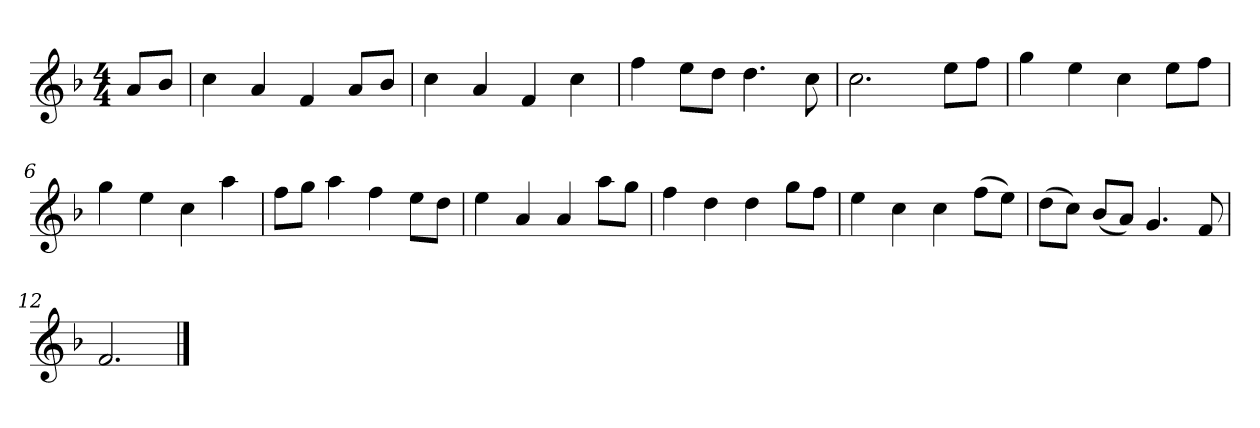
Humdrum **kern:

**kern
*part1
*staff1
*k[b-]
*M4/4
*MM120
=
8aL
8b-J
=1
4cc
4a
4f
8aL
8b-J
=2
4cc
4a
4f
4cc
=3
4ff
8eeL
8ddJ
4.dd
8cc
=4
2.cc
8eeL
8ffJ
=5
4gg
4ee
4cc
8eeL
8ffJ
=6
4gg
4ee
4cc
4aa
=7
8ffL
8ggJ
4aa
4ff
8eeL
8ddJ
=8
4ee
4a
4a
8aaL
8ggJ
=9
4ff
4dd
4dd
8ggL
8ffJ
=10
4ee
4cc
4cc
(8ffL
8eeJ)
=11
(8ddL
8ccJ)
(8b-L
8aJ)
4.g
8f
=12
2.f
==
*-
